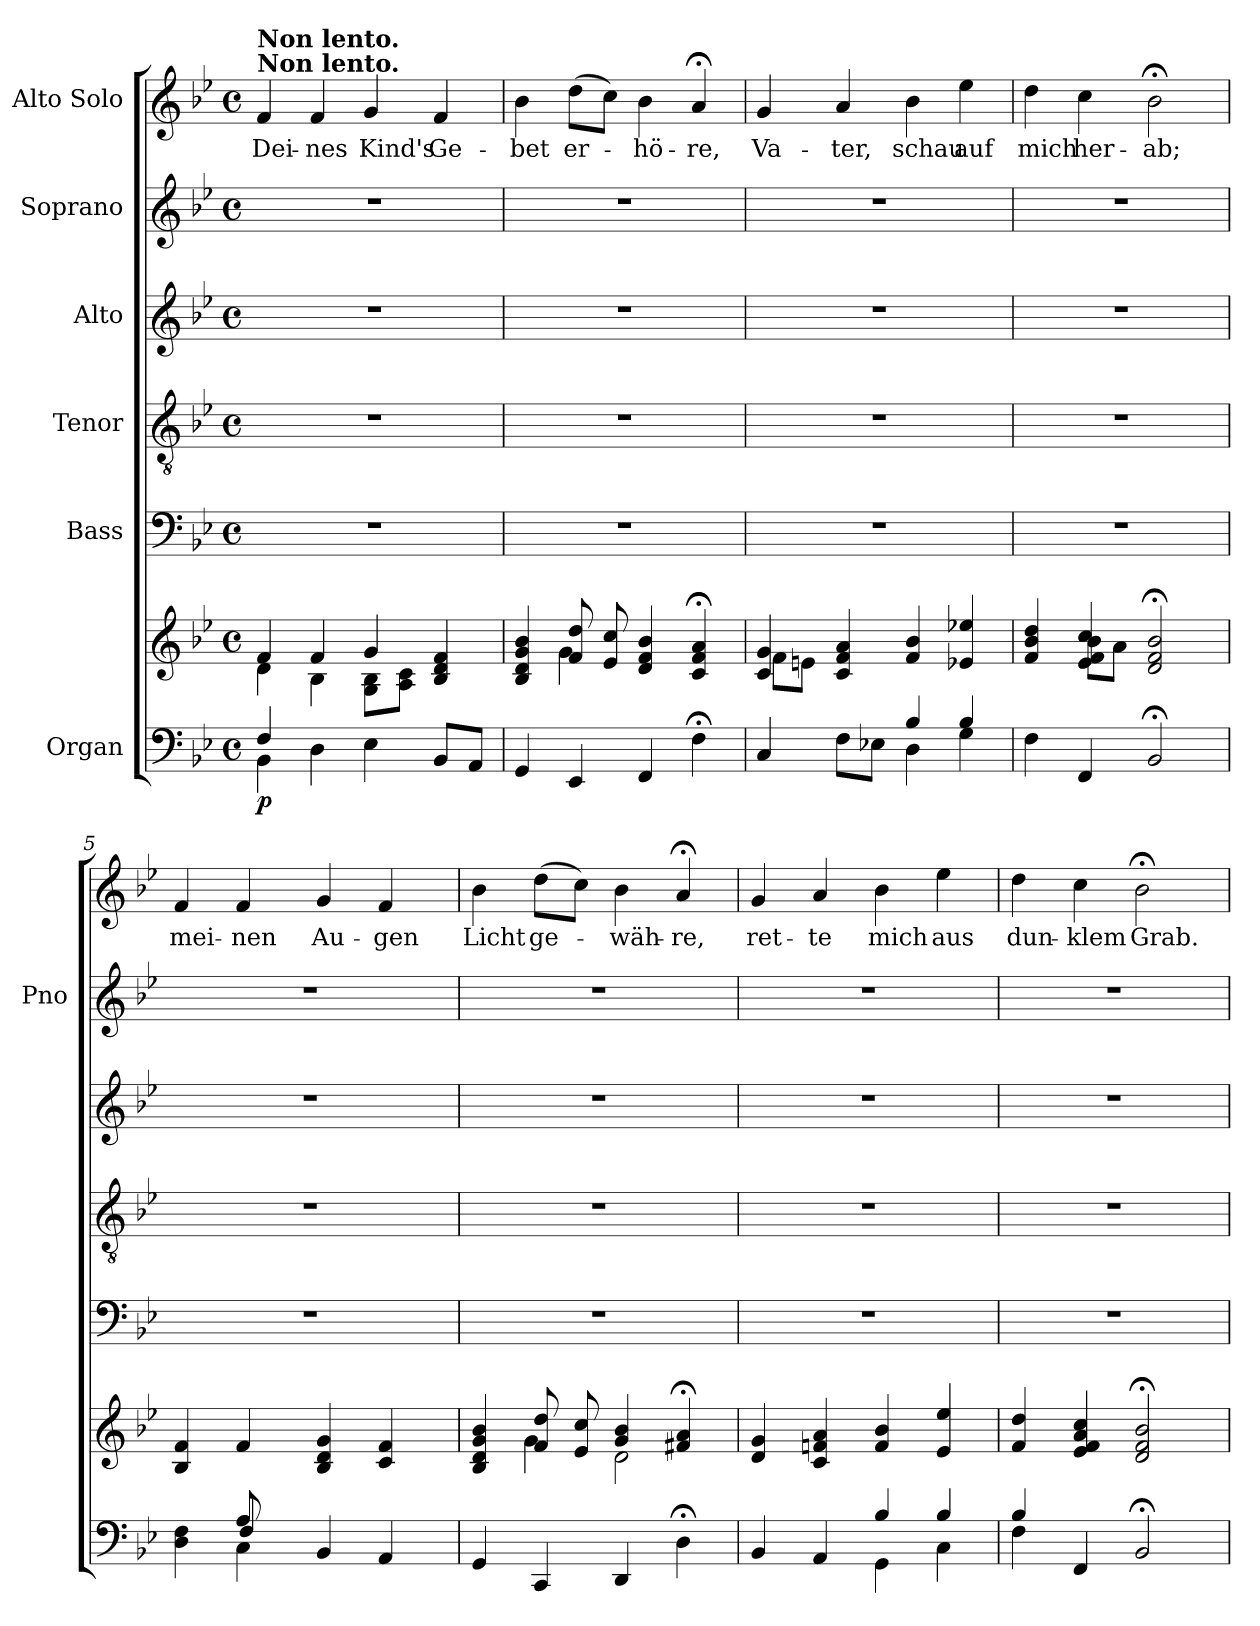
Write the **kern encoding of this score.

**kern	**kern	**dynam	**kern	**kern	**kern	**kern	**kern	**text
*part6	*part6	*part6	*part5	*part4	*part3	*part2	*part1	*part1
*staff7	*staff6	*staff6/7	*staff5	*staff4	*staff3	*staff2	*staff1	*staff1
*I"Organ	*	*	*I"Bass	*I"Tenor	*I"Alto	*I"Soprano	*I"Alto Solo	*
*	*	*	*	*	*	*I'Pno	*	*
*clefF4	*clefG2	*	*clefF4	*clefGv2	*clefG2	*clefG2	*clefG2	*
*k[b-e-]	*k[b-e-]	*	*k[b-e-]	*k[b-e-]	*k[b-e-]	*k[b-e-]	*k[b-e-]	*
*B-:	*B-:	*	*B-:	*B-:	*B-:	*B-:	*B-:	*
*M4/4	*M4/4	*	*M4/4	*M4/4	*M4/4	*M4/4	*M4/4	*
*met(c)	*met(c)	*	*met(c)	*met(c)	*met(c)	*met(c)	*met(c)	*
=1	=1	=1	=1	=1	=1	=1	=1	=1
*^	*^	*	*	*	*	*	*	*
!	!	!	!	!	!	!	!	!	!LO:TX:a:B:t=Non lento.	!
!	!	!	!	!	!	!	!	!	!LO:TX:a:B:t=Non lento.	!
!	!	!	!	!LO:DY:b=2	!	!	!	!	!	!LO:LY:b
4F/	4BB-\	4f/	4d\	p	1r	1r	1r	1r	4f/	Dei-
!	!	!	!	!	!	!	!	!	!	!LO:LY:b
4D\	2.ryy	4f/	4B-\	.	.	.	.	.	4f/	-nes
!	!	!	!	!	!	!	!	!	!	!LO:LY:b
4E-\	.	4g/	8G\ 8B-\L	.	.	.	.	.	4g/	Kind's
.	.	.	8A\ 8c\J	.	.	.	.	.	.	.
!	!	!	!	!	!	!	!	!	!	!LO:LY:b
8BB-/L	.	4B-/ 4d/ 4f/	4ryy	.	.	.	.	.	4f/	Ge-
8AA/J	.	.	.	.	.	.	.	.	.	.
*v	*v	*	*	*	*	*	*	*	*	*
=2	=2	=2	=2	=2	=2	=2	=2	=2	=2
!	!	!	!	!	!	!	!	!	!LO:LY:b
4GG/	4B-/ 4d/ 4g/ 4b-/	4ryy	.	1r	1r	1r	1r	4b-\	-bet
!	!	!	!	!	!	!	!	!	!LO:LY:b
4EE-/	8f/ 8dd/	4g\	.	.	.	.	.	(>8dd\L	er-
.	8e-/ 8cc/	.	.	.	.	.	.	8cc\J)	.
!	!	!	!	!	!	!	!	!	!LO:LY:b
4FF/	4d/ 4f/ 4b-/	2ryy	.	.	.	.	.	4b-\	-hö-
!	!	!	!	!	!	!	!	!	!LO:LY:b
4F;<\	4c/;< 4f/;< 4a/;<	.	.	.	.	.	.	4a;</	-re,
=3	=3	=3	=3	=3	=3	=3	=3	=3	=3
*^	*	*	*	*	*	*	*	*	*
!	!	!	!	!	!	!	!	!	!	!LO:LY:b
4C/	2ryy	4c/ 4g/	8f\L	.	1r	1r	1r	1r	4g/	Va-
.	.	.	8en\J	.	.	.	.	.	.	.
!	!	!	!	!	!	!	!	!	!	!LO:LY:b
8F\L	.	4c/ 4f/ 4a/	2.ryy	.	.	.	.	.	4a/	-ter,
8E-X\J	.	.	.	.	.	.	.	.	.	.
!	!	!	!	!	!	!	!	!	!	!LO:LY:b
4D\	4B-/	4f/ 4b-/	.	.	.	.	.	.	4b-\	schau
!	!	!	!	!	!	!	!	!	!	!LO:LY:b
4G\	4B-/	4e-X/ 4ee-X/	.	.	.	.	.	.	4ee-\	auf
!!LO:PB:g=z
=4	=4	=4	=4	=4	=4	=4	=4	=4	=4	=4
!	!	!	!	!	!	!	!	!	!	!LO:LY:b
*v	*v	*	*	*	*	*	*	*	*	*
4F\	4f/ 4b-/ 4dd/	4ryy	.	1r	1r	1r	1r	4dd\	mich
!	!	!	!	!	!	!	!	!	!LO:LY:b
4FF/	4e-/ 4f/ 4cc/	8b-\L	.	.	.	.	.	4cc\	her-
.	.	8a\J	.	.	.	.	.	.	.
!	!	!	!	!	!	!	!	!	!LO:LY:b
2BB-;</	2d/;< 2f/;< 2b-/;<	2ryy	.	.	.	.	.	2b-;<\	-ab;
!!LO:PB:g=z
=5	=5	=5	=5	=5	=5	=5	=5	=5	=5
*^	*	*	*	*	*	*	*	*	*
*	*^	*	*	*	*	*	*	*	*	*
!	!	!	!	!	!	!	!	!	!	!	!LO:LY:b
4ryy	4D\ 4F\	4ryy	4B-/ 4f/	4.ryy	.	1r	1r	1r	1r	4f/	mei-
!	!	!	!	!	!	!	!	!	!	!	!LO:LY:b
8A/L	4C\	4F/	4f/	.	.	.	.	.	.	4f/	-nen
2ryy	.	.	.	8e-\J	.	.	.	.	.	.	.
!	!	!	!	!	!	!	!	!	!	!	!LO:LY:b
.	4BB-/	2ryy	4B-/ 4d/ 4g/	2ryy	.	.	.	.	.	4g/	Au-
!	!	!	!	!	!	!	!	!	!	!	!LO:LY:b
.	4AA/	.	4c/ 4f/	.	.	.	.	.	.	4f/	-gen
8ryy	.	.	.	.	.	.	.	.	.	.	.
*v	*v	*v	*	*	*	*	*	*	*	*	*
=6	=6	=6	=6	=6	=6	=6	=6	=6	=6
!	!	!	!	!	!	!	!	!	!LO:LY:b
4GG/	4B-/ 4d/ 4g/ 4b-/	4ryy	.	1r	1r	1r	1r	4b-\	Licht
!	!	!	!	!	!	!	!	!	!LO:LY:b
4CC/	8f/ 8dd/	4g\	.	.	.	.	.	(>8dd\L	ge-
.	8e-/ 8cc/	.	.	.	.	.	.	8cc\J)	.
!	!	!	!	!	!	!	!	!	!LO:LY:b
4DD/	4g/ 4b-/	2d\	.	.	.	.	.	4b-\	-wäh-
!	!	!	!	!	!	!	!	!	!LO:LY:b
4D;<\	4f#X/;< 4a/;<	.	.	.	.	.	.	4a;</	-re,
*	*v	*v	*	*	*	*	*	*	*
=7	=7	=7	=7	=7	=7	=7	=7	=7
*^	*	*	*	*	*	*	*	*
!	!	!	!	!	!	!	!	!	!LO:LY:b
4BB-/	2ryy	4d/ 4g/	.	1r	1r	1r	1r	4g/	ret-
!	!	!	!	!	!	!	!	!	!LO:LY:b
4AA/	.	4c/ 4fn/ 4a/	.	.	.	.	.	4a/	-te
!	!	!	!	!	!	!	!	!	!LO:LY:b
4GG\	4B-/	4f/ 4b-/	.	.	.	.	.	4b-\	mich
!	!	!	!	!	!	!	!	!	!LO:LY:b
4C\	4B-/	4e-/ 4ee-/	.	.	.	.	.	4ee-\	aus
=8	=8	=8	=8	=8	=8	=8	=8	=8	=8
!	!	!	!	!	!	!	!	!	!LO:LY:b
4F\	4B-/	4f/ 4dd/	.	1r	1r	1r	1r	4dd\	dun-
!	!	!	!	!	!	!	!	!	!LO:LY:b
4FF/	2.ryy	4e-/ 4f/ 4a/ 4cc/	.	.	.	.	.	4cc\	-klem
!	!	!	!	!	!	!	!	!	!LO:LY:b
2BB-;</	.	2d/;< 2f/;< 2b-/;<	.	.	.	.	.	2b-;<\	Grab.
*v	*v	*	*	*	*	*	*	*	*
=	=	=	=	=	=	=	=	=
*-	*-	*-	*-	*-	*-	*-	*-	*-
